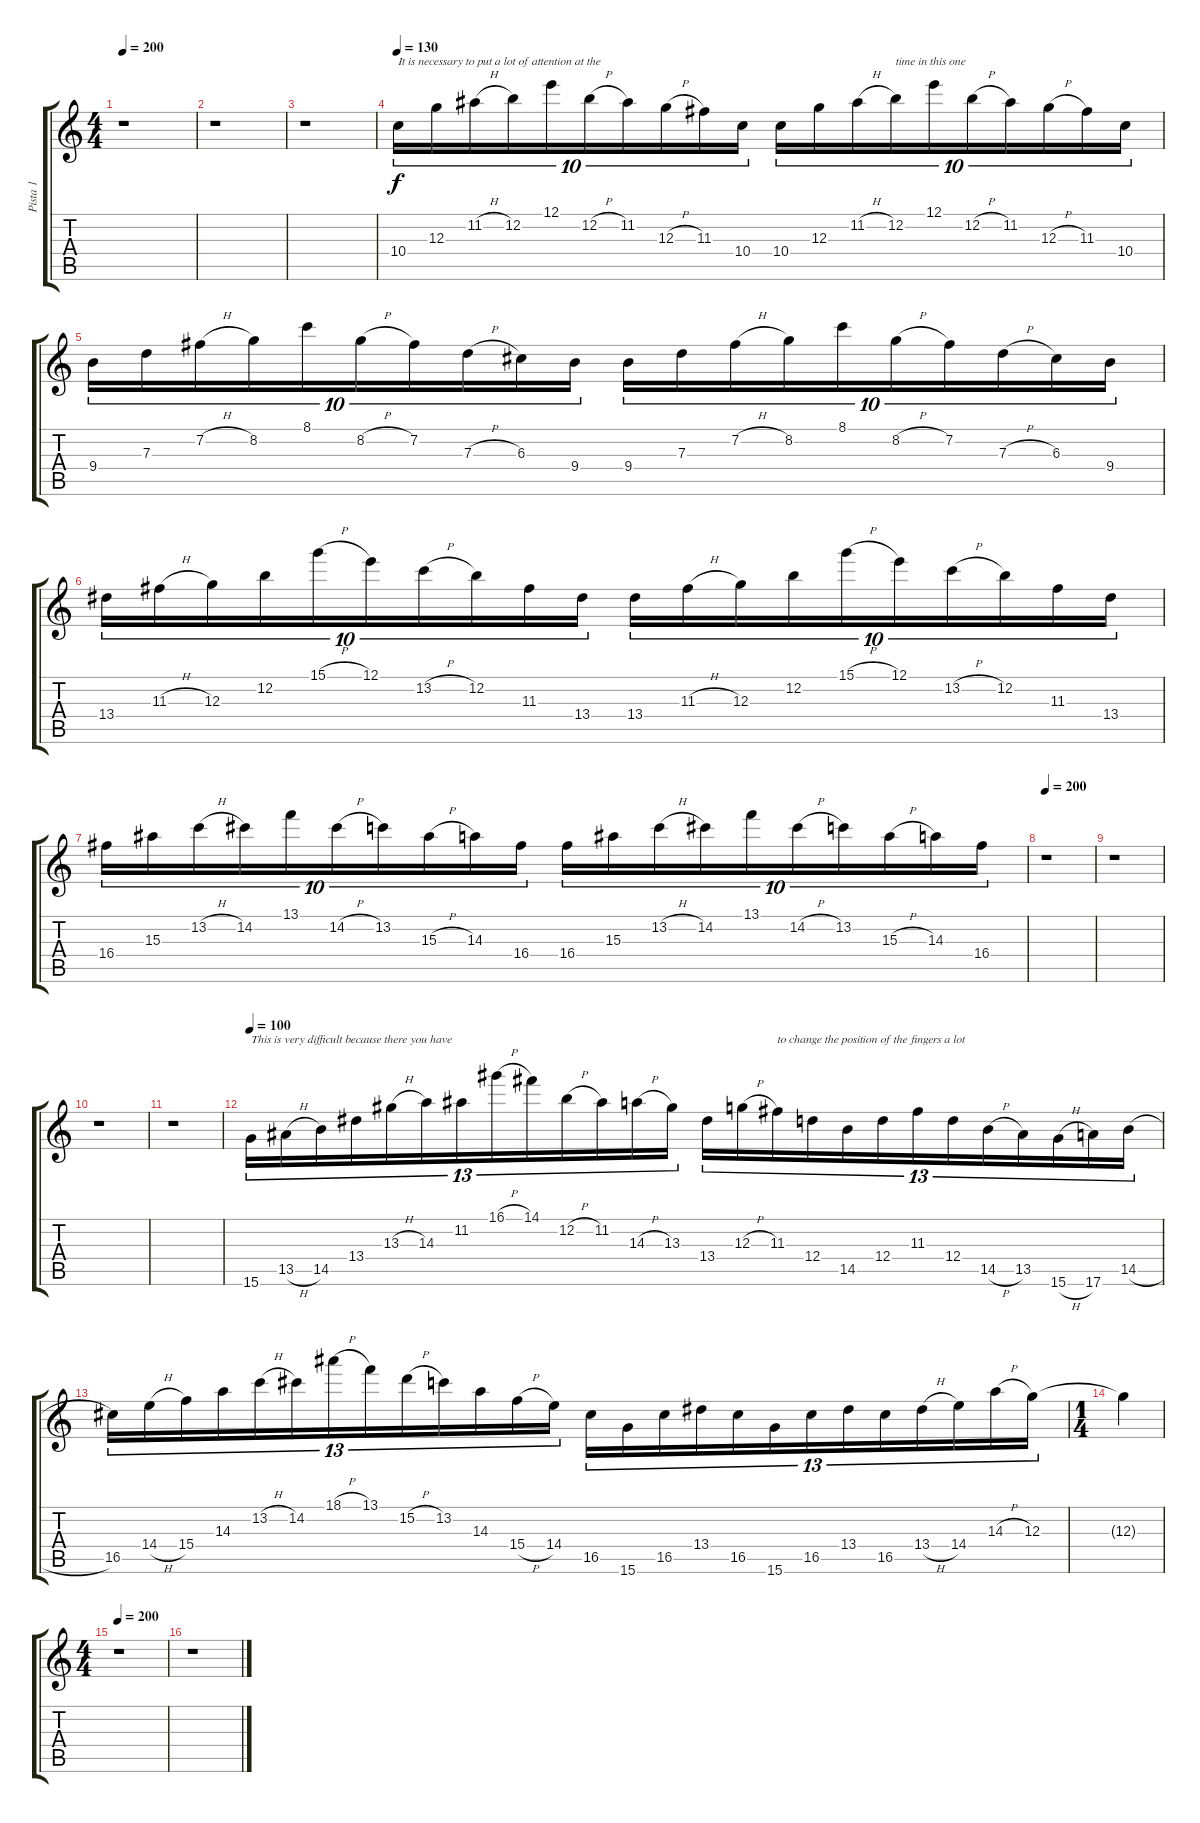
\track ("Pista 1" "Pista 1") {instrument overdrivenguitar}
\staff {score tabs}
\tuning (E4 B3 G3 D3 A2 E2) {hide}
\ts (4 4)
\tempo 200
\clef g2
\ks c
r.1{dy f} |
r.1 |
r.1 |
\tempo 130
10.4.16{tu (10 8) txt "It is necessary to put a lot of attention at the "} 12.3.16{tu (10 8)} 11.2{h}.16{tu (10 8)} 12.2.16{tu (10 8)} 12.1.16{tu (10 8)} 12.2{h}.16{tu (10 8)} 11.2.16{tu (10 8)} 12.3{h}.16{tu (10 8)} 11.3.16{tu (10 8)} 10.4.16{tu (10 8)} 10.4.16{tu (10 8)} 12.3.16{tu (10 8)} 11.2{h}.16{tu (10 8)} 12.2.16{tu (10 8) txt "time in this one"} 12.1.16{tu (10 8)} 12.2{h}.16{tu (10 8)} 11.2.16{tu (10 8)} 12.3{h}.16{tu (10 8)} 11.3.16{tu (10 8)} 10.4.16{tu (10 8)} |
9.4.16{tu (10 8)} 7.3.16{tu (10 8)} 7.2{h}.16{tu (10 8)} 8.2.16{tu (10 8)} 8.1.16{tu (10 8)} 8.2{h}.16{tu (10 8)} 7.2.16{tu (10 8)} 7.3{h}.16{tu (10 8)} 6.3.16{tu (10 8)} 9.4.16{tu (10 8)} 9.4.16{tu (10 8)} 7.3.16{tu (10 8)} 7.2{h}.16{tu (10 8)} 8.2.16{tu (10 8)} 8.1.16{tu (10 8)} 8.2{h}.16{tu (10 8)} 7.2.16{tu (10 8)} 7.3{h}.16{tu (10 8)} 6.3.16{tu (10 8)} 9.4.16{tu (10 8)} |
13.4.16{tu (10 8)} 11.3{h}.16{tu (10 8)} 12.3.16{tu (10 8)} 12.2.16{tu (10 8)} 15.1{h}.16{tu (10 8)} 12.1.16{tu (10 8)} 13.2{h}.16{tu (10 8)} 12.2.16{tu (10 8)} 11.3.16{tu (10 8)} 13.4.16{tu (10 8)} 13.4.16{tu (10 8)} 11.3{h}.16{tu (10 8)} 12.3.16{tu (10 8)} 12.2.16{tu (10 8)} 15.1{h}.16{tu (10 8)} 12.1.16{tu (10 8)} 13.2{h}.16{tu (10 8)} 12.2.16{tu (10 8)} 11.3.16{tu (10 8)} 13.4.16{tu (10 8)} |
16.4.16{tu (10 8)} 15.3.16{tu (10 8)} 13.2{h}.16{tu (10 8)} 14.2.16{tu (10 8)} 13.1.16{tu (10 8)} 14.2{h}.16{tu (10 8)} 13.2.16{tu (10 8)} 15.3{h}.16{tu (10 8)} 14.3.16{tu (10 8)} 16.4.16{tu (10 8)} 16.4.16{tu (10 8)} 15.3.16{tu (10 8)} 13.2{h}.16{tu (10 8)} 14.2.16{tu (10 8)} 13.1.16{tu (10 8)} 14.2{h}.16{tu (10 8)} 13.2.16{tu (10 8)} 15.3{h}.16{tu (10 8)} 14.3.16{tu (10 8)} 16.4.16{tu (10 8)} |
\tempo 200
r.1 |
r.1 |
r.1 |
r.1 |
\tempo 100
15.6.16{tu (13 8) txt "This is very difficult because there you have"} 13.5{h}.16{tu (13 8)} 14.5.16{tu (13 8)} 13.4.16{tu (13 8)} 13.3{h}.16{tu (13 8)} 14.3.16{tu (13 8)} 11.2.16{tu (13 8)} 16.1{h}.16{tu (13 8)} 14.1.16{tu (13 8)} 12.2{h}.16{tu (13 8)} 11.2.16{tu (13 8)} 14.3{h}.16{tu (13 8)} 13.3.16{tu (13 8)} 13.4.16{tu (13 8)} 12.3{h}.16{tu (13 8)} 11.3.16{tu (13 8) txt "to change the position of the fingers a lot "} 12.4.16{tu (13 8)} 14.5.16{tu (13 8)} 12.4.16{tu (13 8)} 11.3.16{tu (13 8)} 12.4.16{tu (13 8)} 14.5{h}.16{tu (13 8)} 13.5.16{tu (13 8)} 15.6{h}.16{tu (13 8)} 17.6.16{tu (13 8)} 14.5{h}.16{tu (13 8)} |
16.5.16{tu (13 8)} 14.4{h}.16{tu (13 8)} 15.4.16{tu (13 8)} 14.3.16{tu (13 8)} 13.2{h}.16{tu (13 8)} 14.2.16{tu (13 8)} 18.1{h}.16{tu (13 8)} 13.1.16{tu (13 8)} 15.2{h}.16{tu (13 8)} 13.2.16{tu (13 8)} 14.3.16{tu (13 8)} 15.4{h}.16{tu (13 8)} 14.4.16{tu (13 8)} 16.5.16{tu (13 8)} 15.6.16{tu (13 8)} 16.5.16{tu (13 8)} 13.4.16{tu (13 8)} 16.5.16{tu (13 8)} 15.6.16{tu (13 8)} 16.5.16{tu (13 8)} 13.4.16{tu (13 8)} 16.5.16{tu (13 8)} 13.4{h}.16{tu (13 8)} 14.4.16{tu (13 8)} 14.3{h}.16{tu (13 8)} 12.3.16{tu (13 8)} |
\ts (1 4)
12.3{t}.4 |
\ts (4 4)
\tempo 200
r.1 |
r.1
